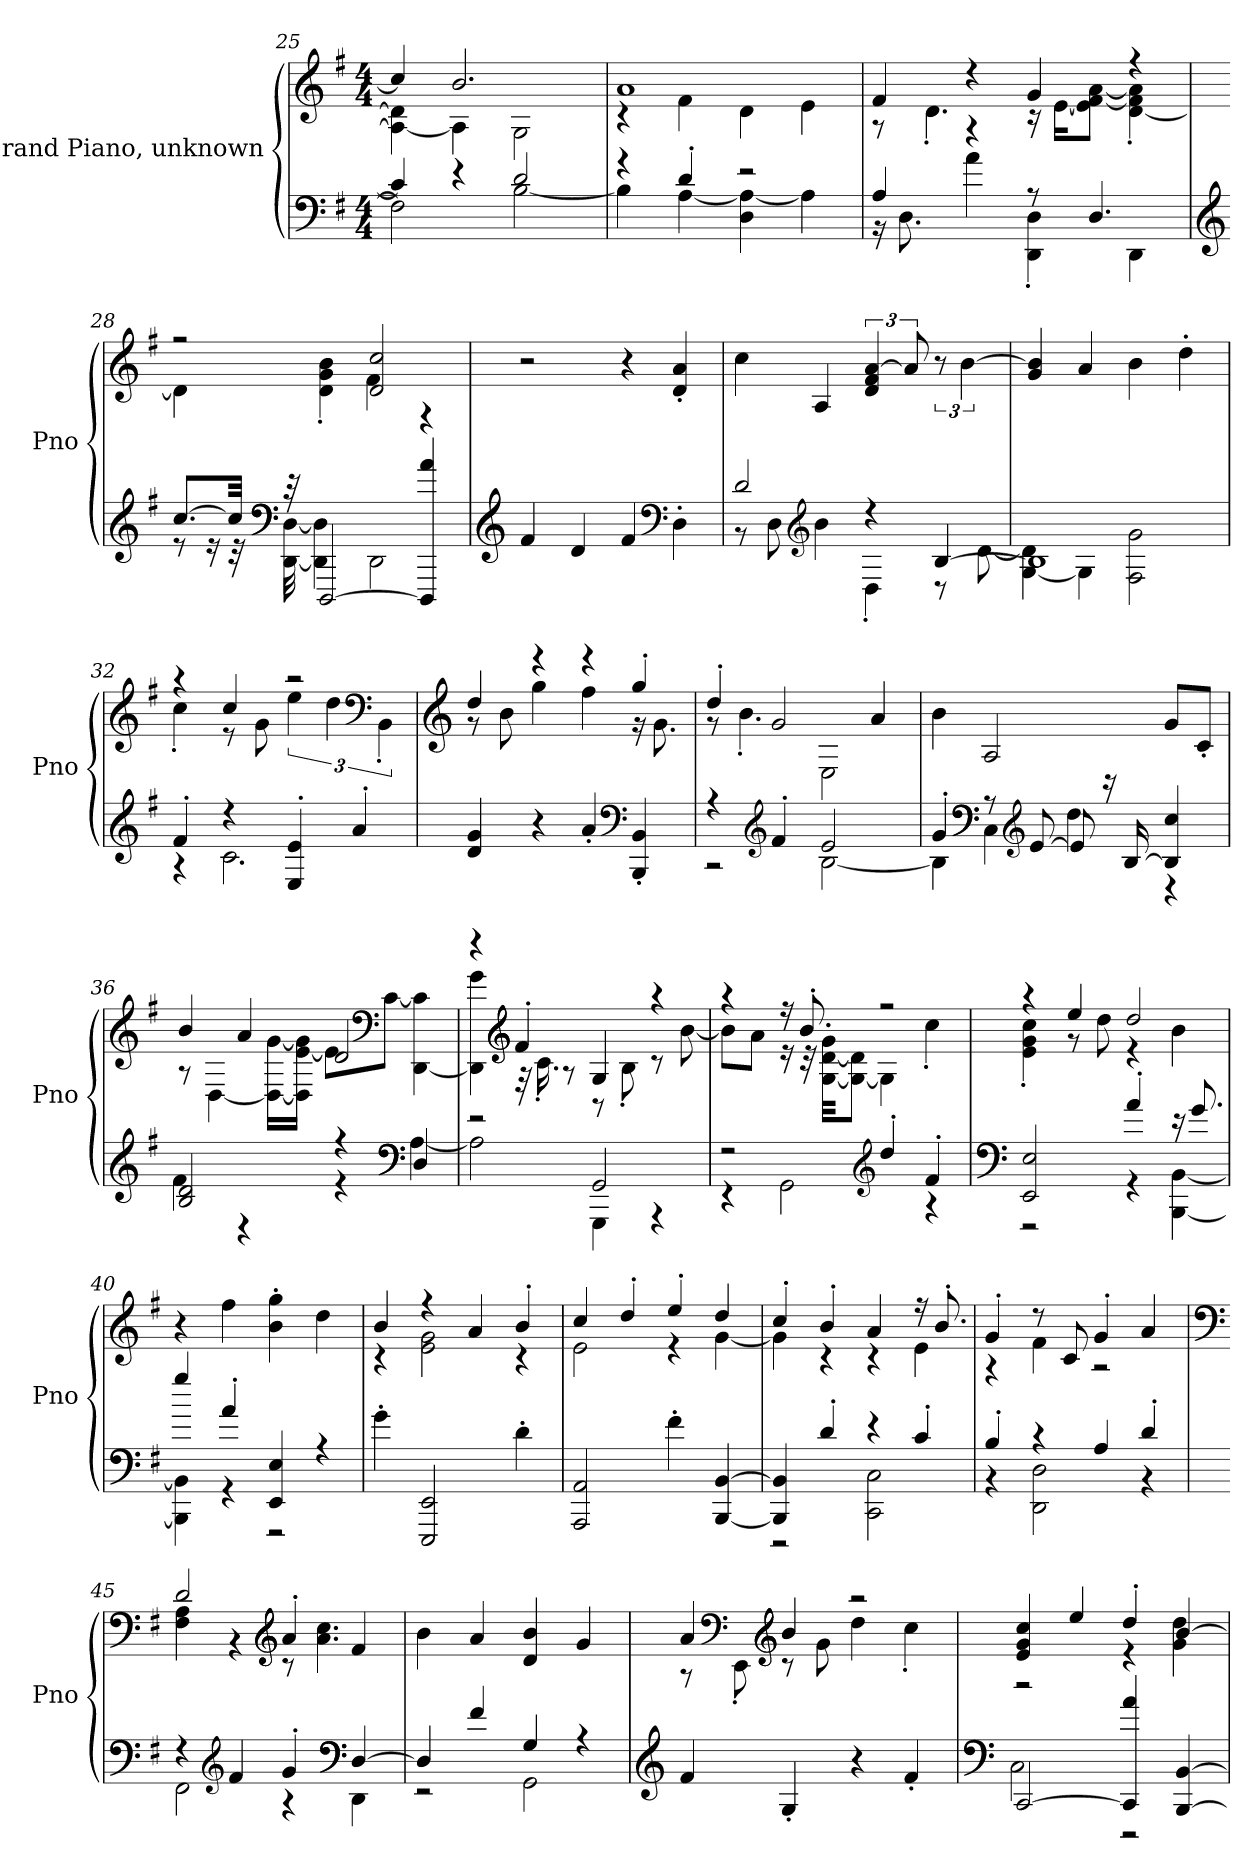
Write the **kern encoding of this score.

**kern	**kern
*part1	*part1
*staff2	*staff1
*I"Grand Piano, unknown	*
*I'Pno	*
*clefF4	*clefG2
*k[f#]	*k[f#]
*M4/4	*M4/4
=25	=25
*^	*^
4c/]	2F#\]	4cc/]	4A\_ 4d\]
4r	.	2.b/	4A\]
2d/	[2B\	.	2G\
!!LO:LB:g=z	!!
=26	=26	=26	=26
4r	4B\]	1a	4r
4d'/	[4A\	.	4f#\
2r	4D\ 4A\_	.	4d\
.	4A\]	.	4e\
=27	=27	=27	=27
4A/	16r	4f#/	8r
.	8.D\	.	.
.	.	.	4.d'\
4r	4a\	4r	.
8r	4DD\' 4D\'	4g/	16r
.	.	.	[16e\KL
4.D/	.	.	8e\] [8f#\ [8a\J
.	4DD\	4r	[4d\' 4f#\]' 4a\]'
=28	=28	=28	=28
*clefG2	*	*	*
[8.cc/L	8r	2r	4d\]
.	16r	.	.
32cc/Jkk]	32r	.	.
*clefF4	*	*	*
32r	[32DD\ [32D\	.	.
[2DDD/	4DD\] 4D\]	.	4d\' 4g\' 4b\'
.	2DD\	2d/ 2cc/	4f#\
4DDD/] 4a/	.	.	4r
*v	*v	*	*
*	*v	*v
=29	=29
*clefG2	*
4f#/	2r
4d/	.
4f#/	4r
*clefF4	*
4D'\	4d/' 4a/'
!!LO:PB:g=z
=30	=30
*^	*
2d/	8r	4cc\
.	8D\	.
*clefG2	*	*
.	4b\	4A/
4r	4D'\	6d/ 6f#/ [6a/
.	.	12a/]
[4B/	8r	12r
.	.	[6b\
.	[8d\	.
=31	=31	=31
1B]	[4G\ 4d\]	4g/ 4b/]
.	4G\]	4a/
.	2F#\ 2g\	4b\
.	.	4dd'\
=32	=32	=32
*	*	*^
4f#'/	4r	4r	4cc'\
4r	2.c\	4cc/	8r
.	.	.	8g\
4E/' 4e/'	.	2r	6ee\
.	.	.	6dd\
4a'/	.	.	.
*	*	*clefF4	*
.	.	.	6BB'\
*v	*v	*	*
=33	=33	=33
*	*clefG2	*
4d/ 4g/	4dd/	8r
.	.	8b\
4r	4r	4gg\
4a'/	4r	4ff#\
*clefF4	*	*
4BBB/' 4BB/'	4gg'/	16r
.	.	8.g\
=34	=34	=34
*^	*	*
4r	2r	4dd'/	8r
.	.	.	4.b'\
*clefG2	*	*	*
4f#'/	.	2g/	.
2e/	[2B\	.	2E\
.	.	4a/	.
*	*	*v	*v
!!LO:LB:g=z
=35	=35	=35
4g'/	4B\]	4b\
*clefF4	*	*
8r	4C\	2A/
*clefG2	*	*
[8e/	.	.
8e/]	4dd\	.
16r	.	.
[16B/	.	.
4B/] 4cc/	4r	8g/L
.	.	8c'/J
=36	=36	=36
*	*	*^
2B/ 2d/	4f#\	4b/	8r
.	.	.	[4D\
.	4r	4a/	.
.	.	.	16D\_ [16g\LL
.	.	.	16D\] [16e\ 16g\]JJ
4r	4r	2d/	8e\L]
*	*	*clefF4	*
.	.	.	[8c\J
*clefF4	*	*	*
4D/	[4A\	.	[4DD\ 4c\]
=37	=37	=37	=37
2r	2A\]	4r	4DD\] 4g\
*	*	*clefG2	*
.	.	4f#'/	32r
.	.	.	16.c'\
.	.	.	8r
2GG/	4GGG\	4G/	8r
.	.	.	8B'\
.	4r	4r	8r
.	.	.	[8b\
!!LO:LB:g=z	!!
=38	=38	=38	=38
2r	4r	4r	8b\L]
.	.	.	8a\J
.	2GG\	16r	16r
.	.	8.b'/	32r
.	.	.	[32G\ [32d\ 32g\KKL
.	.	.	8G\_ 8d\]J
*clefG2	*	*	*
4dd'/	.	2r	4G\]
4f#'/	4r	.	4cc'\
=39	=39	=39	=39
*clefF4	*	*	*
2EE/ 2E/	2r	4r	4e\' 4g\' 4cc\'
.	.	4ee/	8r
.	.	.	8dd\
4a'/	4r	2dd/	4r
16r	[4BBB\ [4BB\	.	4b\
8.g/	.	.	.
*	*	*v	*v
=40	=40	=40
4gg/	4BBB\] 4BB\]	4r
4a'/	4r	4ff#\
4EE/ 4E/	2r	4b\' 4gg\'
4r	.	4dd\
*v	*v	*
=41	=41
*	*^
4g'\	4b/	4r
2EEE/ 2EE/	4r	2e\ 2g\
.	4a/	.
4d'\	4b'/	4r
=42	=42	=42
2AAA/ 2AA/	4cc/	2e\
.	4dd'/	.
4f#'\	4ee'/	4r
[4BBB/ [4BB/	4dd/	[4g\
=43	=43	=43
*^	*	*
4BBB/] 4BB/]	2r	4cc'/	4g\]
4d'/	.	4b'/	4r
4r	2CC\ 2C\	4a/	4r
4c'/	.	16r	4e\
.	.	8.b'/	.
=44	=44	=44	=44
4B'/	4r	4g'/	4r
4r	2DD\ 2D\	8r	4f#\
.	.	8c/	.
4A/	.	4g'/	2r
4d'/	4r	4a/	.
!!LO:LB:g=z	!!
=45	=45	=45	=45
*	*	*clefF4	*
4r	2FF#\	2d/	4F#\ 4A\
*clefG2	*	*	*
4f#/	.	.	4r
*	*	*clefG2	*
4g'/	4r	4a'/	8r
.	.	.	4.a\ 4.cc\
*clefF4	*	*	*
[4D/	4DD\	4f#/	.
*	*	*v	*v
=46	=46	=46
4D/]	2r	4b\
4f#/	.	4a/
4G/	2GG\	4d/ 4b/
4r	.	4g/
*v	*v	*
=47	=47
*clefG2	*
*	*^
4f#/	4a/	8r
*	*clefF4	*
.	.	8EE'\
*	*clefG2	*
4G'/	4b/	8r
.	.	8g\
4r	2r	4dd\
4f#'/	.	4cc'\
=48	=48	=48
*clefF4	*	*
*^	*	*
[2CC/	2C\	4e/ 4g/ 4cc/	2r
.	.	4ee/	.
4CC/] 4a/	2r	4dd'/	4r
[4BBB/ [4BB/	.	[4b/	4g\ 4dd\
*v	*v	*	*
*	*v	*v
=	=
*-	*-
